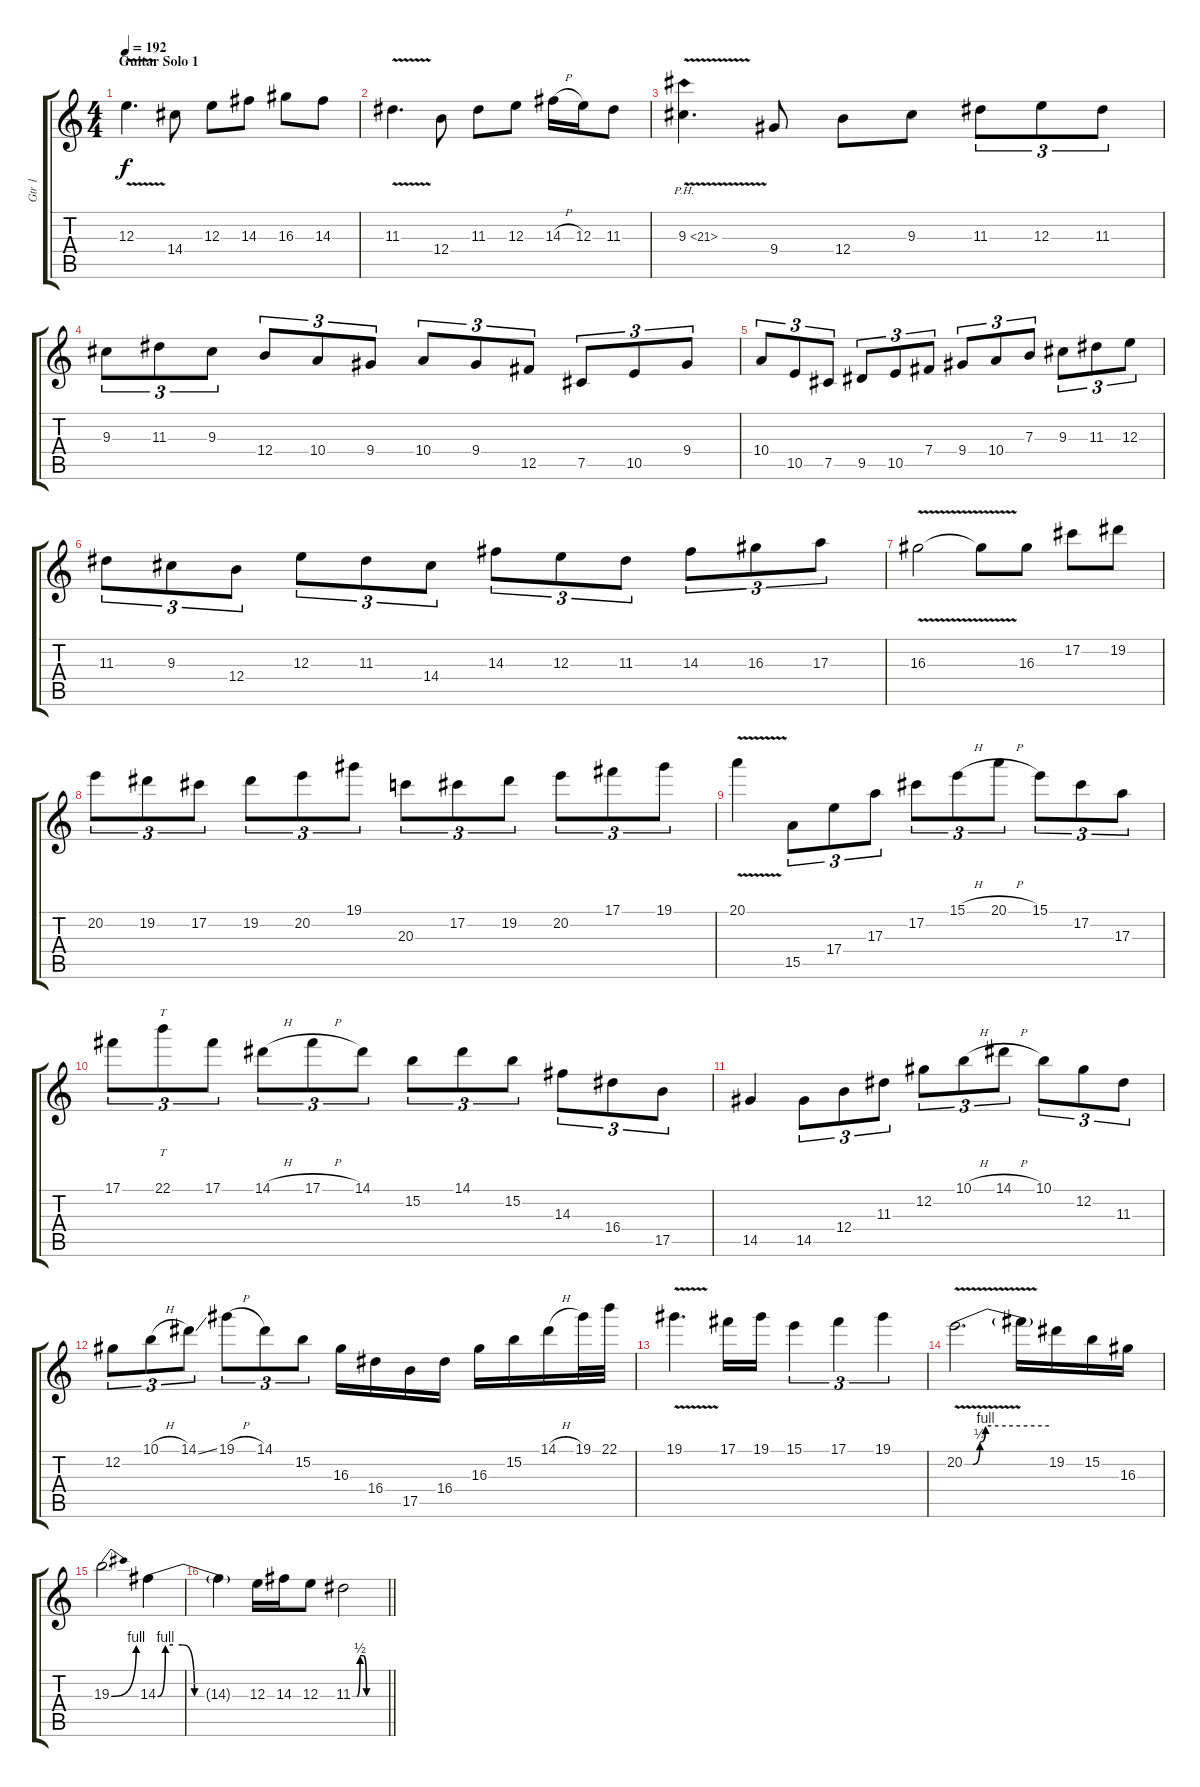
\track ("Gtr 1" "Gtr 1") {instrument distortionguitar}
\staff {score tabs}
\tuning (Db4 Ab3 E3 B2 Gb2 Db2) {hide}
\ts (4 4)
\section ("" "Guitar Solo 1")
\tempo 192
\clef g2
\ks c
12.3{v}.4{d dy f} 14.4.8 12.3.8 14.3.8 16.3.8 14.3.8 |
11.3{v}.4{d} 12.4.8 11.3.8 12.3.8 14.3{h}.16 12.3.16 11.3.8 |
9.3{ph 12 v}.4{d} 9.4.8 12.4.8 9.3.8 11.3.8{tu (3 2)} 12.3.8{tu (3 2)} 11.3.8{tu (3 2)} |
9.3.8{tu (3 2)} 11.3.8{tu (3 2)} 9.3.8{tu (3 2)} 12.4.8{tu (3 2)} 10.4.8{tu (3 2)} 9.4.8{tu (3 2)} 10.4.8{tu (3 2)} 9.4.8{tu (3 2)} 12.5.8{tu (3 2)} 7.5.8{tu (3 2)} 10.5.8{tu (3 2)} 9.4.8{tu (3 2)} |
10.4.8{tu (3 2)} 10.5.8{tu (3 2)} 7.5.8{tu (3 2)} 9.5.8{tu (3 2)} 10.5.8{tu (3 2)} 7.4.8{tu (3 2)} 9.4.8{tu (3 2)} 10.4.8{tu (3 2)} 7.3.8{tu (3 2)} 9.3.8{tu (3 2)} 11.3.8{tu (3 2)} 12.3.8{tu (3 2)} |
11.3.8{tu (3 2)} 9.3.8{tu (3 2)} 12.4.8{tu (3 2)} 12.3.8{tu (3 2)} 11.3.8{tu (3 2)} 14.4.8{tu (3 2)} 14.3.8{tu (3 2)} 12.3.8{tu (3 2)} 11.3.8{tu (3 2)} 14.3.8{tu (3 2)} 16.3.8{tu (3 2)} 17.3.8{tu (3 2)} |
16.3{v}.2 16.3{t}.8 16.3.8 17.2.8 19.2.8 |
20.2.8{tu (3 2)} 19.2.8{tu (3 2)} 17.2.8{tu (3 2)} 19.2.8{tu (3 2)} 20.2.8{tu (3 2)} 19.1.8{tu (3 2)} 20.3.8{tu (3 2)} 17.2.8{tu (3 2)} 19.2.8{tu (3 2)} 20.2.8{tu (3 2)} 17.1.8{tu (3 2)} 19.1.8{tu (3 2)} |
20.1{v}.4 15.5.8{tu (3 2)} 17.4.8{tu (3 2)} 17.3.8{tu (3 2)} 17.2.8{tu (3 2)} 15.1{h}.8{tu (3 2)} 20.1{h}.8{tu (3 2)} 15.1.8{tu (3 2)} 17.2.8{tu (3 2)} 17.3.8{tu (3 2)} |
17.1.8{tu (3 2)} 22.1.8{tt tu (3 2)} 17.1.8{tu (3 2)} 14.1{h}.8{tu (3 2)} 17.1{h}.8{tu (3 2)} 14.1.8{tu (3 2)} 15.2.8{tu (3 2)} 14.1.8{tu (3 2)} 15.2.8{tu (3 2)} 14.3.8{tu (3 2)} 16.4.8{tu (3 2)} 17.5.8{tu (3 2)} |
14.5.4 14.5.8{tu (3 2)} 12.4.8{tu (3 2)} 11.3.8{tu (3 2)} 12.2.8{tu (3 2)} 10.1{h}.8{tu (3 2)} 14.1{h}.8{tu (3 2)} 10.1.8{tu (3 2)} 12.2.8{tu (3 2)} 11.3.8{tu (3 2)} |
12.2.8{tu (3 2)} 10.1{h}.8{tu (3 2)} 14.1{ss}.8{tu (3 2)} 19.1{h}.8{tu (3 2)} 14.1.8{tu (3 2)} 15.2.8{tu (3 2)} 16.3.16 16.4.16 17.5.16 16.4.16 16.3.16 15.2.16 14.1{h}.16 19.1.32 22.1.32 |
19.1{v}.4{d} 17.1.16 19.1.16 15.1.4{tu (3 2)} 17.1.4{tu (3 2)} 19.1.4{tu (3 2)} |
20.2{be (custom 0 0 6 0 11 1 15 4 60 4) v}.2{d} 20.2{t}.16 19.2.16 15.2.16 16.3.16 |
19.3{be (bend 0 0 60 4)}.2{d} 14.3{be (custom 0 0 5 4 10 4 16 4 24 0 30 0 60 0)}.4 |
\barLineRight lightlight
14.3{t}.4 12.3.16 14.3.16 12.3.8 11.3{be (custom 0 0 8 0 14 2 20 2 26 0 30 0 60 0)}.2
